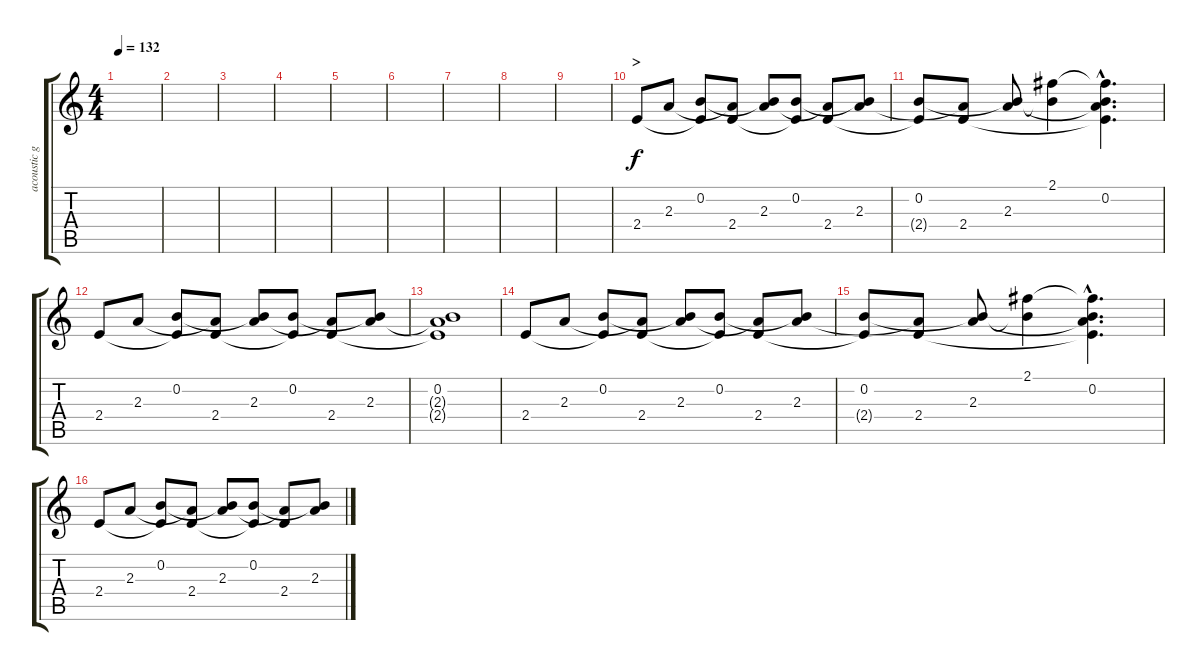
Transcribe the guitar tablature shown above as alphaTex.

\track ("acoustic guitar" "acoustic g") {instrument acousticguitarsteel}
\staff {score tabs}
\tuning (E4 B3 G3 D3 A2 E2) {hide}
\ts (4 4)
\tempo 132
\clef g2
\ks c
|
|
|
|
|
|
|
|
|
\section ("" ">")
2.4.8 2.3.8 (0.2 2.4{t}).8 (2.3{t} 2.4).8 (0.2{t} 2.3).8 (0.2 2.4{t}).8 (2.3{t} 2.4).8 (0.2{t} 2.3).8 |
(0.2 2.4{t}).8 (2.3{t} 2.4).8 (0.2{t} 2.3).8 (2.1 0.2{t}).4 (2.1{hac t} 0.2{hac} 2.3{hac t} 2.4{hac t}).4{d} |
2.4.8 2.3.8 (0.2 2.4{t}).8 (2.3{t} 2.4).8 (0.2{t} 2.3).8 (0.2 2.4{t}).8 (2.3{t} 2.4).8 (0.2{t} 2.3).8 |
(0.2 2.3{t} 2.4{t}).1 |
2.4.8 2.3.8 (0.2 2.4{t}).8 (2.3{t} 2.4).8 (0.2{t} 2.3).8 (0.2 2.4{t}).8 (2.3{t} 2.4).8 (0.2{t} 2.3).8 |
(0.2 2.4{t}).8 (2.3{t} 2.4).8 (0.2{t} 2.3).8 (2.1 0.2{t}).4 (2.1{hac t} 0.2{hac} 2.3{hac t} 2.4{hac t}).4{d} |
2.4.8 2.3.8 (0.2 2.4{t}).8 (2.3{t} 2.4).8 (0.2{t} 2.3).8 (0.2 2.4{t}).8 (2.3{t} 2.4).8 (0.2{t} 2.3).8
